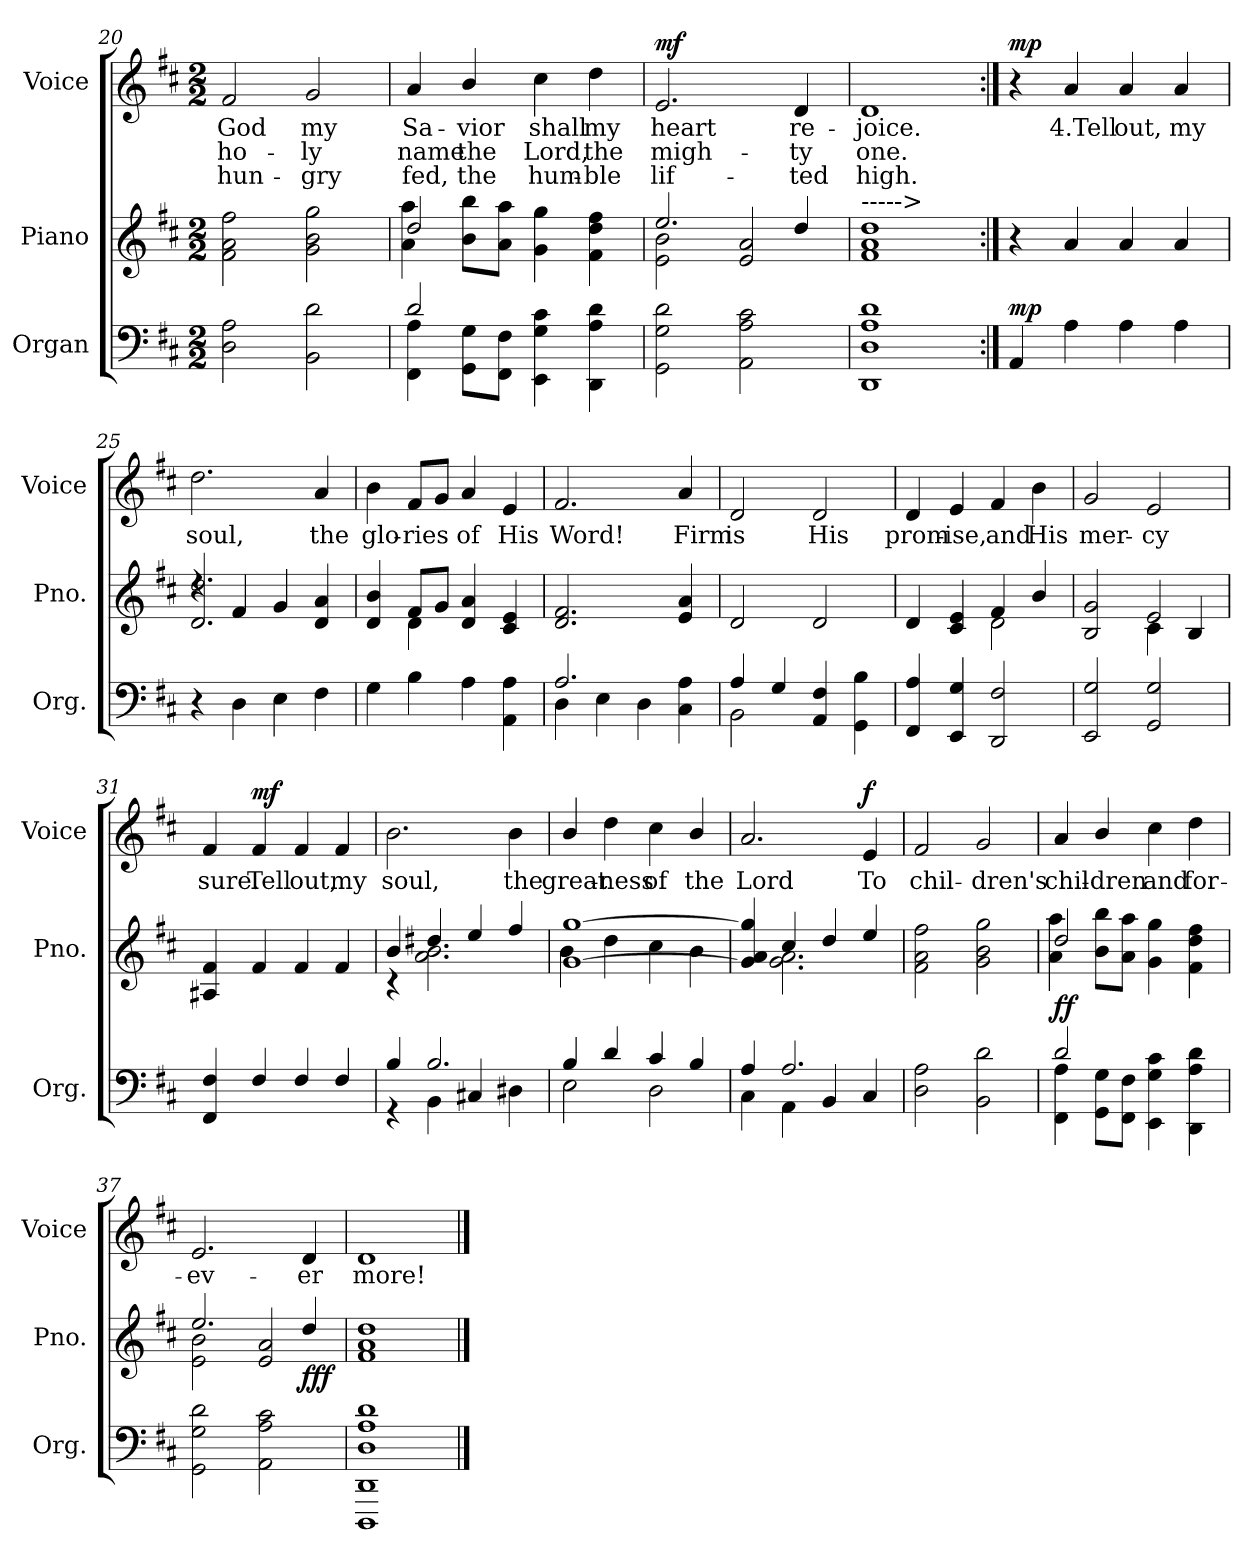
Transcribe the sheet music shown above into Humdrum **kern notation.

**kern	**dynam	**kern	**dynam	**kern	**text	**text	**text	**dynam
*part3	*part3	*part2	*part2	*part1	*part1	*part1	*part1	*part1
*staff3	*staff3	*staff2	*staff2	*staff1	*staff1	*staff1	*staff1	*staff1
*I"Organ	*	*I"Piano	*	*I"Voice	*	*	*	*
*I'Org.	*	*I'Pno.	*	*I'Voice	*	*	*	*
*clefF4	*	*clefG2	*	*clefG2	*	*	*	*
*k[f#c#]	*	*k[f#c#]	*	*k[f#c#]	*	*	*	*
*D:	*	*D:	*	*D:	*	*	*	*
*M2/2	*	*M2/2	*	*M2/2	*	*	*	*
=20	=20	=20	=20	=20	=20	=20	=20	=20
!	!	!	!	!	!LO:LY:b	!LO:LY:b	!LO:LY:b	!
2D\ 2A\	.	2f#\ 2a\ 2ff#\	.	2f#/	God	ho-	hun-	.
!	!	!	!	!	!LO:LY:b	!LO:LY:b	!LO:LY:b	!
2BB\ 2d\	.	2g\ 2b\ 2gg\	.	2g/	my	-ly	-gry	.
=21	=21	=21	=21	=21	=21	=21	=21	=21
*^	*	*^	*	*	*	*	*	*
!	!	!	!	!	!	!	!LO:LY:b	!LO:LY:b	!LO:LY:b	!
2d/	4FF#\ 4A\	.	2dd/	4a\ 4aa\	.	4a/	Sa-	name	fed,	.
!	!	!	!	!	!	!	!LO:LY:b	!LO:LY:b	!LO:LY:b	!
.	8GG\ 8G\L	.	.	8b\ 8bb\L	.	4b/	-vior	the	-the	.
.	8FF#\ 8F#\J	.	.	8a\ 8aa\J	.	.	.	.	.	.
!	!	!	!	!	!	!	!LO:LY:b	!LO:LY:b	!LO:LY:b	!
4EE\ 4G\ 4c#\	2ryy	.	4g\ 4gg\	2ryy	.	4cc#\	shall	Lord,	hum-	.
!	!	!	!	!	!	!	!LO:LY:b	!LO:LY:b	!LO:LY:b	!
4DD\ 4A\ 4d\	.	.	4f#\ 4dd\ 4ff#\	.	.	4dd\	my	the	ble	.
*v	*v	*	*	*	*	*	*	*	*	*
=22	=22	=22	=22	=22	=22	=22	=22	=22	=22
!	!	!	!	!	!	!LO:LY:b	!LO:LY:b	!LO:LY:b	!LO:DY:b
2GG\ 2G\ 2d\	.	2.ee/	2e\ 2b\	.	2.e/	heart	migh-	-lif-	mf
2AA\ 2A\ 2c#\	.	.	2e/ 2a/	.	.	.	.	.	.
!	!	!	!	!	!	!LO:LY:b	!LO:LY:b	!LO:LY:b	!
.	.	4dd/	.	.	4d/	re-	-ty	-ted	.
*	*	*v	*v	*	*	*	*	*	*
=23	=23	=23	=23	=23	=23	=23	=23	=23
!	!	!LO:TX:a:t=----->	!	!	!	!	!	!
!	!	!	!	!	!LO:LY:b	!LO:LY:b	!LO:LY:b	!
1DD 1D 1A 1d	.	1f# 1a 1dd	.	1d	-joice.	one.	-high.	.
!!LO:LB:g=z
=24:|!	=24:|!	=24:|!	=24:|!	=24:|!	=24:|!	=24:|!	=24:|!	=24:|!
!	!LO:DY:a	!	!	!	!	!	!	!LO:DY:b
4AA/	mp	4r	.	4r	.	.	.	mp
!	!	!	!	!	!LO:LY:b	!	!	!
4A\	.	4a/	.	4a/	4.Tell	.	.	.
!	!	!	!	!	!LO:LY:b	!	!	!
4A\	.	4a/	.	4a/	out,	.	.	.
!	!	!	!	!	!LO:LY:b	!	!	!
4A\	.	4a/	.	4a/	my	.	.	.
=25	=25	=25	=25	=25	=25	=25	=25	=25
*	*	*^	*	*	*	*	*	*
!	!	!	!	!	!	!LO:LY:b	!	!	!
4r	.	2.d/ 2.dd/	4rdd	.	2.dd\	soul,	.	.	.
4D\	.	.	4f#/	.	.	.	.	.	.
4E\	.	.	4g/	.	.	.	.	.	.
!	!	!	!	!	!	!LO:LY:b	!	!	!
4F#\	.	4d/ 4a/	4ryy	.	4a/	the	.	.	.
=26	=26	=26	=26	=26	=26	=26	=26	=26	=26
!	!	!	!	!	!	!LO:LY:b	!	!	!
4G\	.	4d/ 4b/	4ryy	.	4b\	glo-	.	.	.
!	!	!	!	!	!	!LO:LY:b	!	!	!
4B\	.	8f#/L	4d\	.	8f#/L	-ries	.	.	.
.	.	8g/J	.	.	8g/J	.	.	.	.
!	!	!	!	!	!	!LO:LY:b	!	!	!
4A\	.	4d/ 4a/	2ryy	.	4a/	of	.	.	.
!	!	!	!	!	!	!LO:LY:b	!	!	!
4AA\ 4A\	.	4c#/ 4e/	.	.	4e/	His	.	.	.
*	*	*v	*v	*	*	*	*	*	*
=27	=27	=27	=27	=27	=27	=27	=27	=27
*^	*	*	*	*	*	*	*	*
!	!	!	!	!	!	!LO:LY:b	!	!	!
2.A/	4D\	.	2.d/ 2.f#/	.	2.f#/	Word!	.	.	.
.	4E\	.	.	.	.	.	.	.	.
.	4D\	.	.	.	.	.	.	.	.
!	!	!	!	!	!	!LO:LY:b	!	!	!
4C#\ 4A\	4ryy	.	4e/ 4a/	.	4a/	Firm	.	.	.
=28	=28	=28	=28	=28	=28	=28	=28	=28	=28
!	!	!	!	!	!	!LO:LY:b	!	!	!
4A/	2BB\	.	2d/	.	2d/	is	.	.	.
4G/	.	.	.	.	.	.	.	.	.
!	!	!	!	!	!	!LO:LY:b	!	!	!
4AA/ 4F#/	2ryy	.	2d/	.	2d/	His	.	.	.
4GG\ 4B\	.	.	.	.	.	.	.	.	.
*v	*v	*	*	*	*	*	*	*	*
!!LO:LB:g=z
=29	=29	=29	=29	=29	=29	=29	=29	=29
*	*	*^	*	*	*	*	*	*
!	!	!	!	!	!	!LO:LY:b	!	!	!
4FF#/ 4A/	.	4d/	2ryy	.	4d/	prom-	.	.	.
!	!	!	!	!	!	!LO:LY:b	!	!	!
4EE/ 4G/	.	4c#/ 4e/	.	.	4e/	-ise,	.	.	.
!	!	!	!	!	!	!LO:LY:b	!	!	!
2DD/ 2F#/	.	4f#/	2d\	.	4f#/	and	.	.	.
!	!	!	!	!	!	!LO:LY:b	!	!	!
.	.	4b/	.	.	4b\	His	.	.	.
=30	=30	=30	=30	=30	=30	=30	=30	=30	=30
!	!	!	!	!	!	!LO:LY:b	!	!	!
2EE/ 2G/	.	2B/ 2g/	2ryy	.	2g/	mer-	.	.	.
!	!	!	!	!	!	!LO:LY:b	!	!	!
2GG/ 2G/	.	2e/	4c#\	.	2e/	-cy	.	.	.
.	.	.	4B/	.	.	.	.	.	.
=31	=31	=31	=31	=31	=31	=31	=31	=31	=31
!	!	!	!	!	!	!LO:LY:b	!	!	!
*	*	*v	*v	*	*	*	*	*	*
4FF#/ 4F#/	.	4A#X/ 4f#/	.	4f#/	sure.	.	.	.
*	*	*	*	*MM110	*	*	*	*
!	!	!	!	!	!LO:LY:b	!	!	!LO:DY:b
4F#/	.	4f#/	.	4f#/	Tell	.	.	mf
!	!	!	!	!	!LO:LY:b	!	!	!
4F#/	.	4f#/	.	4f#/	out,	.	.	.
!	!	!	!	!	!LO:LY:b	!	!	!
4F#/	.	4f#/	.	4f#/	my	.	.	.
=32	=32	=32	=32	=32	=32	=32	=32	=32
*^	*	*^	*	*	*	*	*	*
!	!	!	!	!	!	!	!LO:LY:b	!	!	!
4B/	4r	.	4b/	4r	.	2.b\	soul,	.	.	.
2.B/	4BB\	.	4dd#X/	2.a\ 2.b\	.	.	.	.	.	.
.	4C#X/	.	4ee/	.	.	.	.	.	.	.
*	*	*	*	*	*	*MM100	*	*	*	*
!	!	!	!	!	!	!	!LO:LY:b	!	!	!
.	4D#X\	.	4ff#/	.	.	4b\	the	.	.	.
=33	=33	=33	=33	=33	=33	=33	=33	=33	=33	=33
!	!	!	!	!	!	!	!LO:LY:b	!	!	!
4B/	2E\	.	[1g [1gg	4b\	.	4b/	great-	.	.	.
!	!	!	!	!	!	!	!LO:LY:b	!	!	!
4d/	.	.	.	4dd\	.	4dd\	-ness	.	.	.
!	!	!	!	!	!	!	!LO:LY:b	!	!	!
4c#/	2D\	.	.	4cc#\	.	4cc#\	of	.	.	.
!	!	!	!	!	!	!	!LO:LY:b	!	!	!
4B/	.	.	.	4b\	.	4b/	the	.	.	.
!!LO:LB:g=z
=34	=34	=34	=34	=34	=34	=34	=34	=34	=34	=34
!	!	!	!	!	!	!	!LO:LY:b	!	!	!
4A/	4C#\	.	4g/] 4a/ 4gg/]	4ryy	.	2.a/	Lord	.	.	.
2.A/	4AA\	.	4cc#/	2.g\ 2.a\	.	.	.	.	.	.
.	4BB/	.	4dd/	.	.	.	.	.	.	.
*	*	*	*	*	*	*MM90	*	*	*	*
!	!	!	!	!	!	!	!LO:LY:b	!	!	!LO:DY:b
.	4C#/	.	4ee/	.	.	4e/	To	.	.	f
*	*	*	*v	*v	*	*	*	*	*	*
=35	=35	=35	=35	=35	=35	=35	=35	=35	=35
!	!	!	!	!	!	!LO:LY:b	!	!	!
*v	*v	*	*	*	*	*	*	*	*
2D\ 2A\	.	2f#\ 2a\ 2ff#\	.	2f#/	chil-	.	.	.
!	!	!	!	!	!LO:LY:b	!	!	!
2BB\ 2d\	.	2g\ 2b\ 2gg\	.	2g/	-dren's	.	.	.
=36	=36	=36	=36	=36	=36	=36	=36	=36
*^	*	*^	*	*	*	*	*	*
!	!	!	!	!	!LO:DY:b	!	!LO:LY:b	!	!	!
2d/	4FF#\ 4A\	.	2dd/	4a\ 4aa\	ff	4a/	chil-	.	.	.
!	!	!	!	!	!	!	!LO:LY:b	!	!	!
.	8GG\ 8G\L	.	.	8b\ 8bb\L	.	4b/	-dren	.	.	.
.	8FF#\ 8F#\J	.	.	8a\ 8aa\J	.	.	.	.	.	.
!	!	!	!	!	!	!	!LO:LY:b	!	!	!
4EE\ 4G\ 4c#\	2ryy	.	4g\ 4gg\	2ryy	.	4cc#\	and	.	.	.
!	!	!	!	!	!	!	!LO:LY:b	!	!	!
4DD\ 4A\ 4d\	.	.	4f#\ 4dd\ 4ff#\	.	.	4dd\	for-	.	.	.
*v	*v	*	*	*	*	*	*	*	*	*
=37	=37	=37	=37	=37	=37	=37	=37	=37	=37
*	*	*	*	*	*MM70	*	*	*	*
!	!	!	!	!	!	!LO:LY:b	!	!	!
2GG\ 2G\ 2d\	.	2.ee/	2e\ 2b\	.	2.e/	-ev-	.	.	.
2AA\ 2A\ 2c#\	.	.	2e/ 2a/	.	.	.	.	.	.
*	*	*	*	*	*MM60	*	*	*	*
!	!	!	!	!LO:DY:b	!	!LO:LY:b	!	!	!
.	.	4dd/	.	fff	4d/	-er	.	.	.
*	*	*v	*v	*	*	*	*	*	*
=38	=38	=38	=38	=38	=38	=38	=38	=38
!	!	!	!	!	!LO:LY:b	!	!	!
1DDD 1DD 1D 1A 1d	.	1f# 1a 1dd	.	1d	more!	.	.	.
==	==	==	==	==	==	==	==	==
*-	*-	*-	*-	*-	*-	*-	*-	*-
